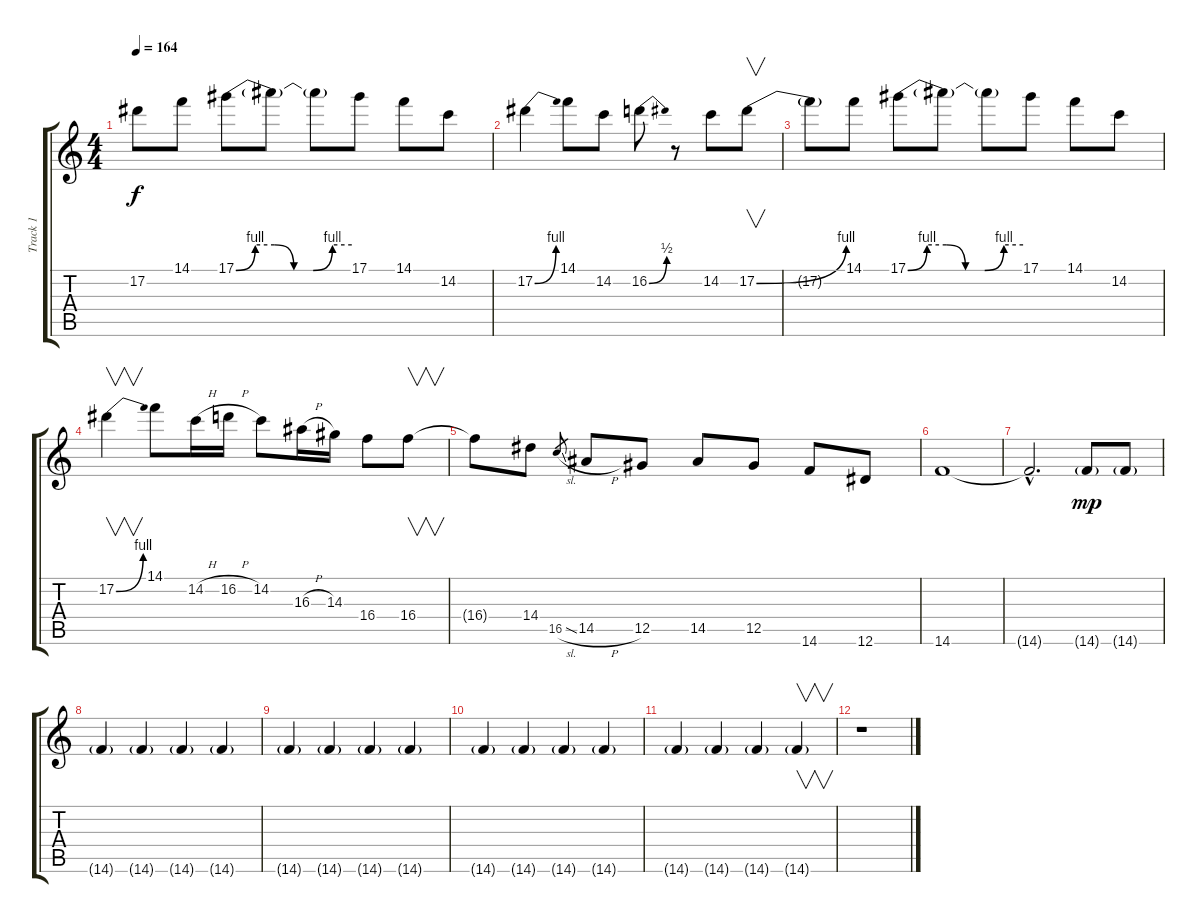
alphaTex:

\track ("Track 1" "Track 1") {instrument overdrivenguitar}
\staff {score tabs}
\tuning (Eb4 Bb3 Gb3 Db3 Ab2 Eb2) {hide}
\ts (4 4)
\tempo 164
\clef g2
\ks c
17.2{t}.8{dy f} 14.1.8 17.1{be (custom 0 0 10 4 20 4 30 0 40 0 50 4 60 4)}.8 17.1{t}.8 17.1{t}.8 17.1.8 14.1.8 14.2.8 |
17.2{be (bend 0 0 60 4)}.4 14.1.8 14.2.8 16.2{be (bend 0 0 60 2)}.8 r.8 14.2.8 17.2{be (bend 0 0 60 4)}.8{v} |
17.2{t}.8 14.1.8 17.1{be (custom 0 0 10 4 20 4 30 0 40 0 50 4 60 4)}.8 17.1{t}.8 17.1{t}.8 17.1.8 14.1.8 14.2.8 |
17.2{be (bend 0 0 60 4)}.4{v} 14.1.8 14.2{h}.16 16.2{h}.16 14.2.8 16.3{h}.16 14.3.16 16.4.8 16.4.8{v} |
16.4{t}.8 14.4.8 16.5{sl}.8{gr} 14.5{h}.8 12.5.8 14.5.8 12.5.8 14.6.8 12.6.8 |
14.6.1 |
14.6{hac t}.2{d} 14.6{g}.8{dy mp} 14.6{g}.8 |
14.6{g}.4 14.6{g}.4 14.6{g}.4 14.6{g}.4 |
14.6{g}.4 14.6{g}.4 14.6{g}.4 14.6{g}.4 |
14.6{g}.4 14.6{g}.4 14.6{g}.4 14.6{g}.4 |
14.6{g}.4 14.6{g}.4 14.6{g}.4 14.6{g}.4{v} |
r.1
